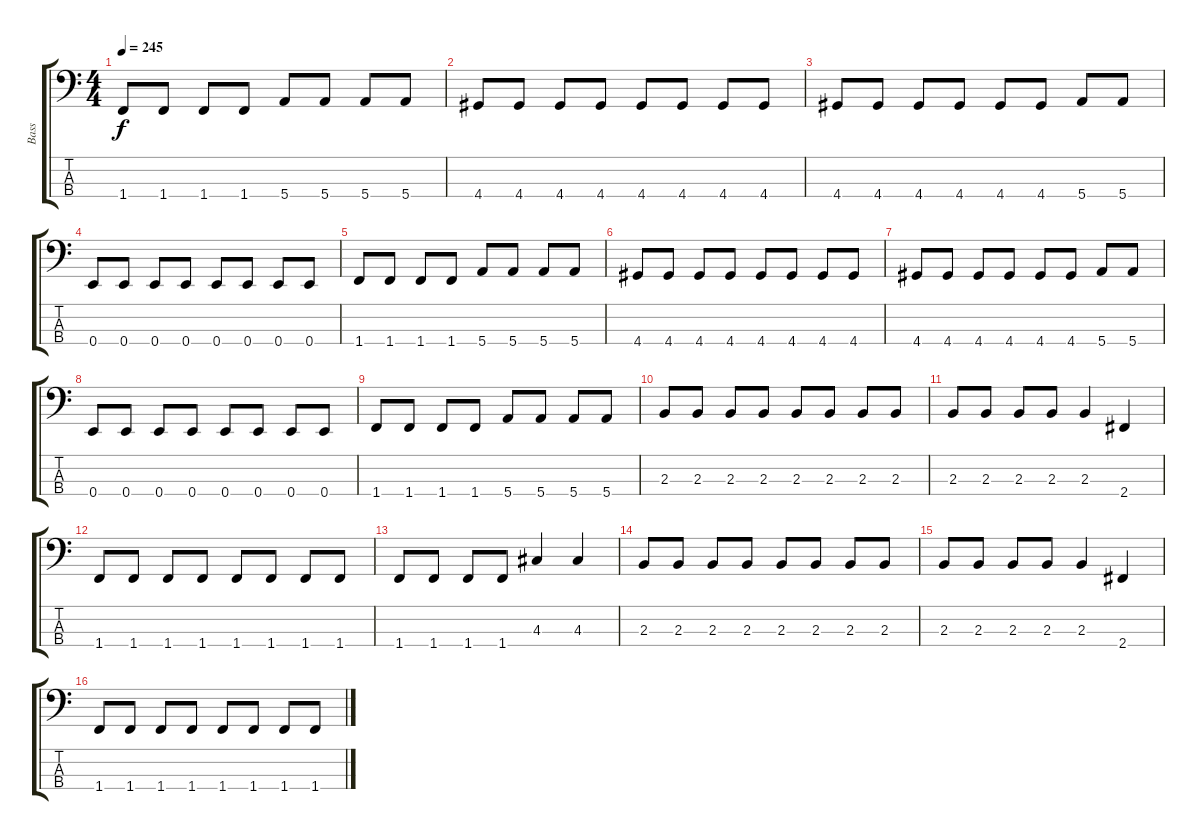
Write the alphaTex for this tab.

\track ("Bass" "Bass") {instrument electricbasspick}
\staff {score tabs}
\tuning (G2 D2 A1 E1) {hide}
\ts (4 4)
\tempo 245
\clef f4
\ks c
1.4.8{dy f} 1.4.8 1.4.8 1.4.8 5.4.8 5.4.8 5.4.8 5.4.8 |
4.4.8 4.4.8 4.4.8 4.4.8 4.4.8 4.4.8 4.4.8 4.4.8 |
4.4.8 4.4.8 4.4.8 4.4.8 4.4.8 4.4.8 5.4.8 5.4.8 |
0.4.8 0.4.8 0.4.8 0.4.8 0.4.8 0.4.8 0.4.8 0.4.8 |
1.4.8 1.4.8 1.4.8 1.4.8 5.4.8 5.4.8 5.4.8 5.4.8 |
4.4.8 4.4.8 4.4.8 4.4.8 4.4.8 4.4.8 4.4.8 4.4.8 |
4.4.8 4.4.8 4.4.8 4.4.8 4.4.8 4.4.8 5.4.8 5.4.8 |
0.4.8 0.4.8 0.4.8 0.4.8 0.4.8 0.4.8 0.4.8 0.4.8 |
1.4.8 1.4.8 1.4.8 1.4.8 5.4.8 5.4.8 5.4.8 5.4.8 |
2.3.8 2.3.8 2.3.8 2.3.8 2.3.8 2.3.8 2.3.8 2.3.8 |
2.3.8 2.3.8 2.3.8 2.3.8 2.3.4 2.4.4 |
1.4.8 1.4.8 1.4.8 1.4.8 1.4.8 1.4.8 1.4.8 1.4.8 |
1.4.8 1.4.8 1.4.8 1.4.8 4.3.4 4.3.4 |
2.3.8 2.3.8 2.3.8 2.3.8 2.3.8 2.3.8 2.3.8 2.3.8 |
2.3.8 2.3.8 2.3.8 2.3.8 2.3.4 2.4.4 |
1.4.8 1.4.8 1.4.8 1.4.8 1.4.8 1.4.8 1.4.8 1.4.8
